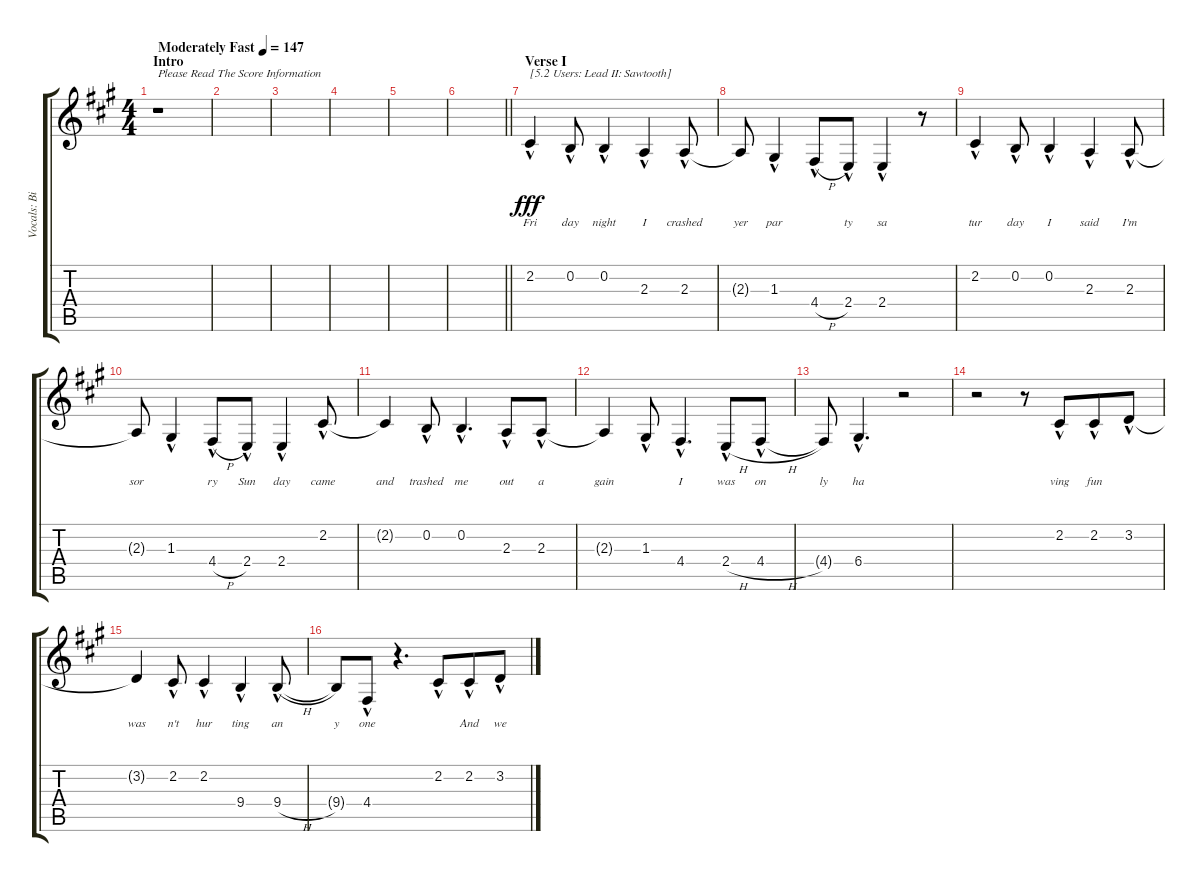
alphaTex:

\track ("Vocals: Billy" "Vocals: Bi") {instrument lead2sawtooth}
\staff {score tabs}
\tuning (E4 B3 G3 D3 A2 E2) {hide}
\ts (4 4)
\section ("" "Intro")
\tempo (147 "Moderately Fast")
\clef g2
\ks a
r.1{txt "Please Read The Score Information" dy fff instrument lead2sawtooth} |
|
|
|
|
\barLineRight lightlight
|
\section ("" "Verse I")
2.2{hac}.4{txt "[5.2 Users: Lead II: Sawtooth]" lyrics (0 "Fri") lyrics (1 "") lyrics (2 "") lyrics (3 "") lyrics (4 "")} 0.2{hac}.8{lyrics (0 "day") lyrics (1 "") lyrics (2 "") lyrics (3 "") lyrics (4 "")} 0.2{hac}.4{lyrics (0 "night") lyrics (1 "") lyrics (2 "") lyrics (3 "") lyrics (4 "")} 2.3{hac}.4{lyrics (0 "I") lyrics (1 "") lyrics (2 "") lyrics (3 "") lyrics (4 "")} 2.3{hac}.8{lyrics (0 "crashed") lyrics (1 "") lyrics (2 "") lyrics (3 "") lyrics (4 "")} |
2.3{t}.8{lyrics (0 "yer") lyrics (1 "") lyrics (2 "") lyrics (3 "") lyrics (4 "")} 1.3{hac}.4{lyrics (0 "par") lyrics (1 "") lyrics (2 "") lyrics (3 "") lyrics (4 "")} 4.4{h hac}.8{lyrics (0 "") lyrics (1 "") lyrics (2 "") lyrics (3 "") lyrics (4 "") beam merge} 2.4{hac}.8{lyrics (0 "ty") lyrics (1 "") lyrics (2 "") lyrics (3 "") lyrics (4 "")} 2.4{hac}.4{lyrics (0 "sa") lyrics (1 "") lyrics (2 "") lyrics (3 "") lyrics (4 "")} r.8 |
2.2{hac}.4{lyrics (0 "tur") lyrics (1 "") lyrics (2 "") lyrics (3 "") lyrics (4 "")} 0.2{hac}.8{lyrics (0 "day") lyrics (1 "") lyrics (2 "") lyrics (3 "") lyrics (4 "")} 0.2{hac}.4{lyrics (0 "I") lyrics (1 "") lyrics (2 "") lyrics (3 "") lyrics (4 "")} 2.3{hac}.4{lyrics (0 "said") lyrics (1 "") lyrics (2 "") lyrics (3 "") lyrics (4 "")} 2.3{hac}.8{lyrics (0 "I'm") lyrics (1 "") lyrics (2 "") lyrics (3 "") lyrics (4 "")} |
2.3{t}.8{lyrics (0 "sor") lyrics (1 "") lyrics (2 "") lyrics (3 "") lyrics (4 "")} 1.3{hac}.4{lyrics (0 "") lyrics (1 "") lyrics (2 "") lyrics (3 "") lyrics (4 "")} 4.4{h hac}.8{lyrics (0 "ry") lyrics (1 "") lyrics (2 "") lyrics (3 "") lyrics (4 "") beam merge} 2.4{hac}.8{lyrics (0 "Sun") lyrics (1 "") lyrics (2 "") lyrics (3 "") lyrics (4 "")} 2.4{hac}.4{lyrics (0 "day") lyrics (1 "") lyrics (2 "") lyrics (3 "") lyrics (4 "")} 2.2{hac}.8{lyrics (0 "came") lyrics (1 "") lyrics (2 "") lyrics (3 "") lyrics (4 "")} |
2.2{t}.4{lyrics (0 "and") lyrics (1 "") lyrics (2 "") lyrics (3 "") lyrics (4 "")} 0.2{hac}.8{lyrics (0 "trashed") lyrics (1 "") lyrics (2 "") lyrics (3 "") lyrics (4 "")} 0.2{hac}.4{d lyrics (0 "me") lyrics (1 "") lyrics (2 "") lyrics (3 "") lyrics (4 "")} 2.3{hac}.8{lyrics (0 "out") lyrics (1 "") lyrics (2 "") lyrics (3 "") lyrics (4 "")} 2.3{hac}.8{lyrics (0 "a") lyrics (1 "") lyrics (2 "") lyrics (3 "") lyrics (4 "")} |
2.3{t}.4{lyrics (0 "gain") lyrics (1 "") lyrics (2 "") lyrics (3 "") lyrics (4 "")} 1.3{hac}.8{lyrics (0 "") lyrics (1 "") lyrics (2 "") lyrics (3 "") lyrics (4 "")} 4.4{hac}.4{d lyrics (0 "I") lyrics (1 "") lyrics (2 "") lyrics (3 "") lyrics (4 "")} 2.4{h hac}.8{lyrics (0 "was") lyrics (1 "") lyrics (2 "") lyrics (3 "") lyrics (4 "")} 4.4{h hac}.8{lyrics (0 "on") lyrics (1 "") lyrics (2 "") lyrics (3 "") lyrics (4 "")} |
4.4{t}.8{lyrics (0 "ly") lyrics (1 "") lyrics (2 "") lyrics (3 "") lyrics (4 "")} 6.4{hac}.4{d lyrics (0 "ha") lyrics (1 "") lyrics (2 "") lyrics (3 "") lyrics (4 "")} r.2 |
r.2 r.8 2.2{hac}.8{lyrics (0 "ving") lyrics (1 "") lyrics (2 "") lyrics (3 "") lyrics (4 "") beam merge} 2.2{hac}.8{lyrics (0 "fun") lyrics (1 "") lyrics (2 "") lyrics (3 "") lyrics (4 "")} 3.2{hac}.8{lyrics (0 "") lyrics (1 "") lyrics (2 "") lyrics (3 "") lyrics (4 "")} |
3.2{t}.4{lyrics (0 "was") lyrics (1 "") lyrics (2 "") lyrics (3 "") lyrics (4 "")} 2.2{hac}.8{lyrics (0 "n't") lyrics (1 "") lyrics (2 "") lyrics (3 "") lyrics (4 "")} 2.2{hac}.4{lyrics (0 "hur") lyrics (1 "") lyrics (2 "") lyrics (3 "") lyrics (4 "")} 9.4{hac}.4{lyrics (0 "ting") lyrics (1 "") lyrics (2 "") lyrics (3 "") lyrics (4 "")} 9.4{h hac}.8{lyrics (0 "an") lyrics (1 "") lyrics (2 "") lyrics (3 "") lyrics (4 "")} |
9.4{t}.8{lyrics (0 "y") lyrics (1 "") lyrics (2 "") lyrics (3 "") lyrics (4 "")} 4.4{hac}.8{lyrics (0 "one") lyrics (1 "") lyrics (2 "") lyrics (3 "") lyrics (4 "")} r.4{d} 2.2{hac}.8{lyrics (0 "") lyrics (1 "") lyrics (2 "") lyrics (3 "") lyrics (4 "") beam merge} 2.2{hac}.8{lyrics (0 "And") lyrics (1 "") lyrics (2 "") lyrics (3 "") lyrics (4 "")} 3.2{hac}.8{lyrics (0 "we") lyrics (1 "") lyrics (2 "") lyrics (3 "") lyrics (4 "")}
